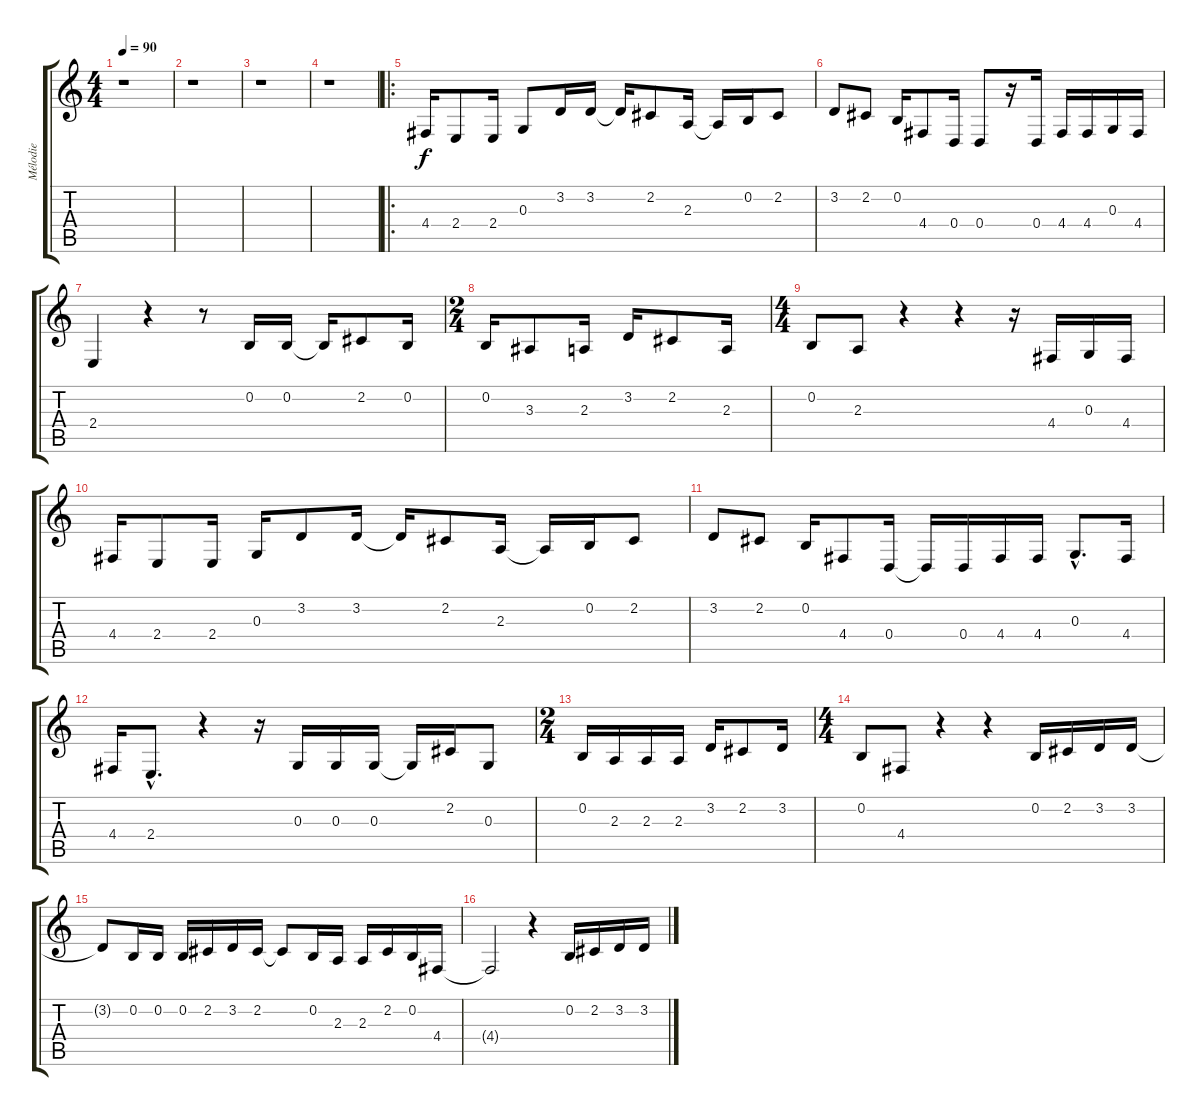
\track ("Mélodie" "Mélodie") {instrument sopranosax}
\staff {score tabs}
\tuning (E4 B3 G3 D3 A2 E2) {hide}
\ts (4 4)
\tempo 90
\clef g2
\ks c
r.1{dy f instrument sopranosax} |
r.1 |
r.1 |
r.1 |
\ro
4.4.16 2.4.8 2.4.16 0.3.8 3.2.16 3.2.16 3.2{t}.16 2.2.8 2.3.16 2.3{t}.16 0.2.16 2.2.8 |
3.2.8 2.2.8 0.2.16 4.4.8 0.4.16 0.4.8 r.16 0.4.16 4.4.16 4.4.16 0.3.16 4.4.16 |
2.4.4 r.4 r.8 0.2.16 0.2.16 0.2{t}.16 2.2.8 0.2.16 |
\ts (2 4)
0.2.16 3.3.8 2.3.16 3.2.16 2.2.8 2.3.16 |
\ts (4 4)
0.2.8 2.3.8 r.4 r.4 r.16 4.4.16 0.3.16 4.4.16 |
4.4.16 2.4.8 2.4.16 0.3.16 3.2.8 3.2.16 3.2{t}.16 2.2.8 2.3.16 2.3{t}.16 0.2.16 2.2.8 |
3.2.8 2.2.8 0.2.16 4.4.8 0.4.16 0.4{t}.16 0.4.16 4.4.16 4.4.16 0.3{hac}.8{d} 4.4.16 |
4.4.16 2.4{hac}.8{d} r.4 r.16 0.3.16 0.3.16 0.3.16 0.3{t}.16 2.2.16 0.3.8 |
\ts (2 4)
0.2.16 2.3.16 2.3.16 2.3.16 3.2.16 2.2.8 3.2.16 |
\ts (4 4)
0.2.8 4.4.8 r.4 r.4 0.2.16 2.2.16 3.2.16 3.2.16 |
3.2{t}.8 0.2.16 0.2.16 0.2.16 2.2.16 3.2.16 2.2.16 2.2{t}.8 0.2.16 2.3.16 2.3.16 2.2.16 0.2.16 4.4.16 |
4.4{t}.2 r.4 0.2.16 2.2.16 3.2.16 3.2.16
